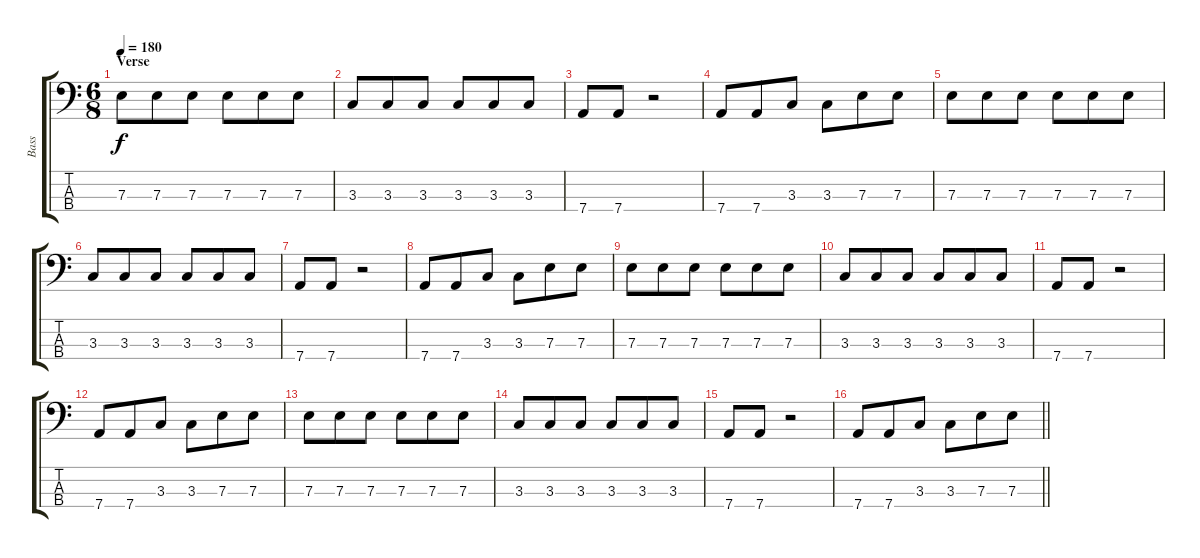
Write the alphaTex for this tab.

\track ("Bass" "Bass") {instrument electricbasspick}
\staff {score tabs}
\tuning (G2 D2 A1 D1) {hide}
\ts (6 8)
\section ("" "Verse")
\tempo 180
\clef f4
\ks c
7.3.8{dy f} 7.3.8 7.3.8 7.3.8 7.3.8 7.3.8 |
3.3.8 3.3.8 3.3.8 3.3.8 3.3.8 3.3.8 |
7.4.8 7.4.8 r.2 |
7.4.8 7.4.8 3.3.8 3.3.8 7.3.8 7.3.8 |
7.3.8 7.3.8 7.3.8 7.3.8 7.3.8 7.3.8 |
3.3.8 3.3.8 3.3.8 3.3.8 3.3.8 3.3.8 |
7.4.8 7.4.8 r.2 |
7.4.8 7.4.8 3.3.8 3.3.8 7.3.8 7.3.8 |
7.3.8 7.3.8 7.3.8 7.3.8 7.3.8 7.3.8 |
3.3.8 3.3.8 3.3.8 3.3.8 3.3.8 3.3.8 |
7.4.8 7.4.8 r.2 |
7.4.8 7.4.8 3.3.8 3.3.8 7.3.8 7.3.8 |
7.3.8 7.3.8 7.3.8 7.3.8 7.3.8 7.3.8 |
3.3.8 3.3.8 3.3.8 3.3.8 3.3.8 3.3.8 |
7.4.8 7.4.8 r.2 |
\barLineRight lightlight
7.4.8 7.4.8 3.3.8 3.3.8 7.3.8 7.3.8
